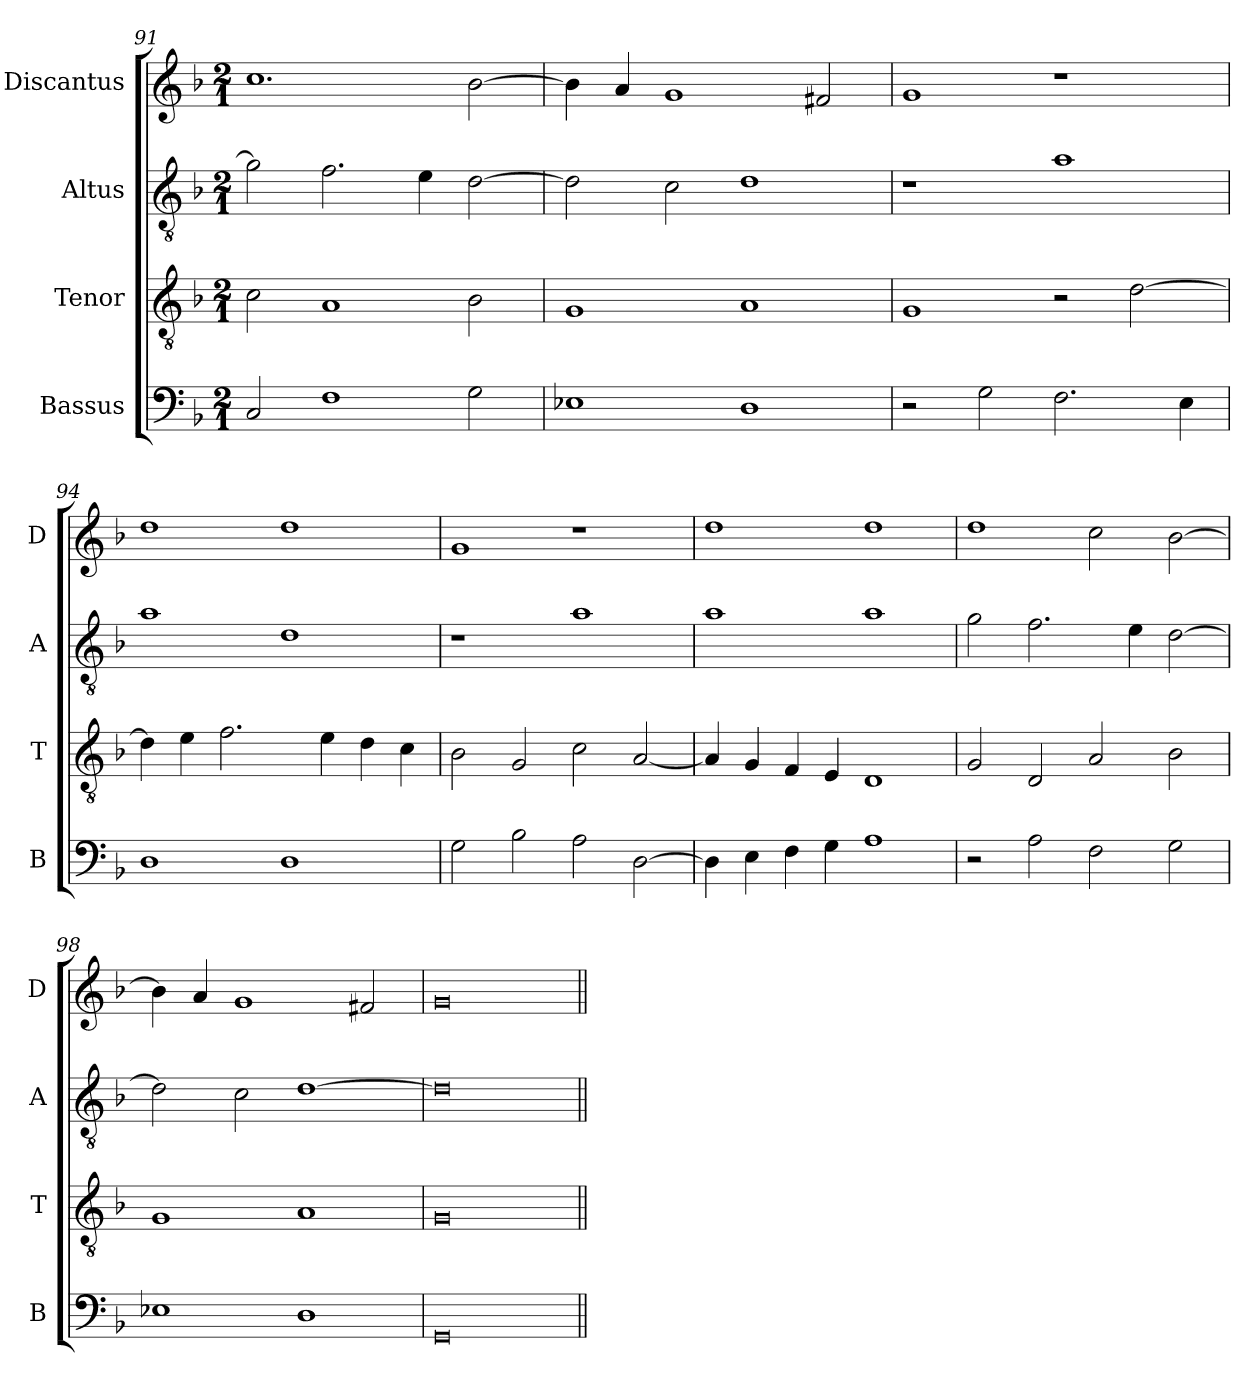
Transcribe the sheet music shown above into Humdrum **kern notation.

**kern	**kern	**kern	**kern
*part4	*part3	*part2	*part1
*staff4	*staff3	*staff2	*staff1
*I"Bassus	*I"Tenor	*I"Altus	*I"Discantus
*I'B	*I'T	*I'A	*I'D
*clefF4	*clefGv2	*clefGv2	*clefG2
*k[b-]	*k[b-]	*k[b-]	*k[b-]
*M2/1	*M2/1	*M2/1	*M2/1
=91	=91	=91	=91
2C/	2c\	2g\]	1.cc
1F	1A	2.f\	.
.	.	4e\	.
2G\	2B-\	[2d\	[2b-\
=92	=92	=92	=92
1E-X	1G	2d\]	4b-\]
.	.	.	4a/
.	.	2c\	1g
1D	1A	1d	.
.	.	.	2f#X/
=93	=93	=93	=93
2r	1G	1r	1g
2G\	.	.	.
2.F\	2r	1a	1r
.	[2d\	.	.
4E\	.	.	.
=94	=94	=94	=94
1D	4d\]	1a	1dd
.	4e\	.	.
.	2.f\	.	.
1D	.	1d	1dd
.	4e\	.	.
.	4d\	.	.
.	4c\	.	.
=95	=95	=95	=95
2G\	2B-\	1r	1g
2B-\	2G/	.	.
2A\	2c\	1a	1r
[2D\	[2A/	.	.
=96	=96	=96	=96
4D\]	4A/]	1a	1dd
4E\	4G/	.	.
4F\	4F/	.	.
4G\	4E/	.	.
1A	1D	1a	1dd
=97	=97	=97	=97
2r	2G/	2g\	1dd
2A\	2D/	2.f\	.
2F\	2A/	.	2cc\
.	.	4e\	.
2G\	2B-\	[2d\	[2b-\
=98	=98	=98	=98
1E-X	1G	2d\]	4b-\]
.	.	.	4a/
.	.	2c\	1g
1D	1A	[1d	.
.	.	.	2f#X/
=99	=99	=99	=99
0GG	0G	0d]	0g
=||	=||	=||	=||
*-	*-	*-	*-
